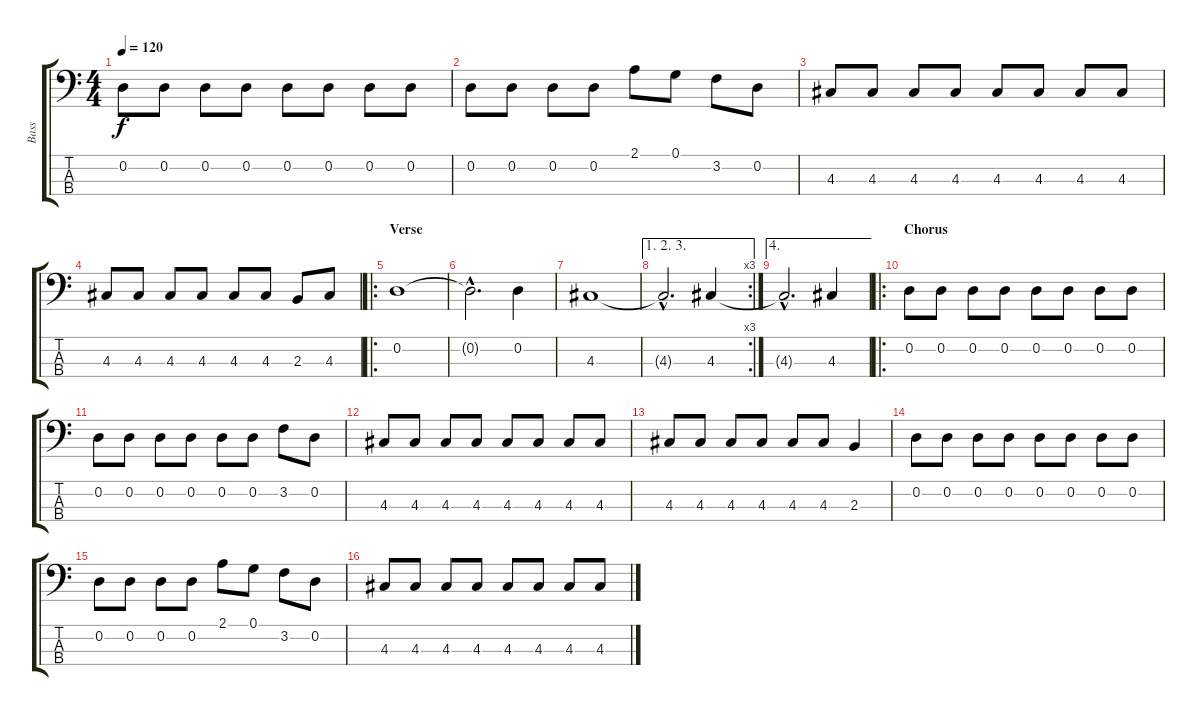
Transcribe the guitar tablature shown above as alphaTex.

\track ("Bass" "Bass") {instrument electricbassfinger}
\staff {score tabs}
\tuning (G2 D2 A1 E1) {hide}
\ts (4 4)
\tempo 120
\clef f4
\ks c
0.2.8{dy f} 0.2.8 0.2.8 0.2.8 0.2.8 0.2.8 0.2.8 0.2.8 |
0.2.8 0.2.8 0.2.8 0.2.8 2.1.8 0.1.8 3.2.8 0.2.8 |
4.3.8 4.3.8 4.3.8 4.3.8 4.3.8 4.3.8 4.3.8 4.3.8 |
4.3.8 4.3.8 4.3.8 4.3.8 4.3.8 4.3.8 2.3.8 4.3.8 |
\ro
\section ("" "Verse")
0.2.1 |
0.2{hac t}.2{d} 0.2.4 |
4.3.1 |
\ae (1 2 3)
\rc 3
4.3{hac t}.2{d} 4.3.4 |
\ae 4
4.3{hac t}.2{d} 4.3.4 |
\ro
\section ("" "Chorus")
0.2.8 0.2.8 0.2.8 0.2.8 0.2.8 0.2.8 0.2.8 0.2.8 |
0.2.8 0.2.8 0.2.8 0.2.8 0.2.8 0.2.8 3.2.8 0.2.8 |
4.3.8 4.3.8 4.3.8 4.3.8 4.3.8 4.3.8 4.3.8 4.3.8 |
4.3.8 4.3.8 4.3.8 4.3.8 4.3.8 4.3.8 2.3.4 |
0.2.8 0.2.8 0.2.8 0.2.8 0.2.8 0.2.8 0.2.8 0.2.8 |
0.2.8 0.2.8 0.2.8 0.2.8 2.1.8 0.1.8 3.2.8 0.2.8 |
4.3.8 4.3.8 4.3.8 4.3.8 4.3.8 4.3.8 4.3.8 4.3.8
